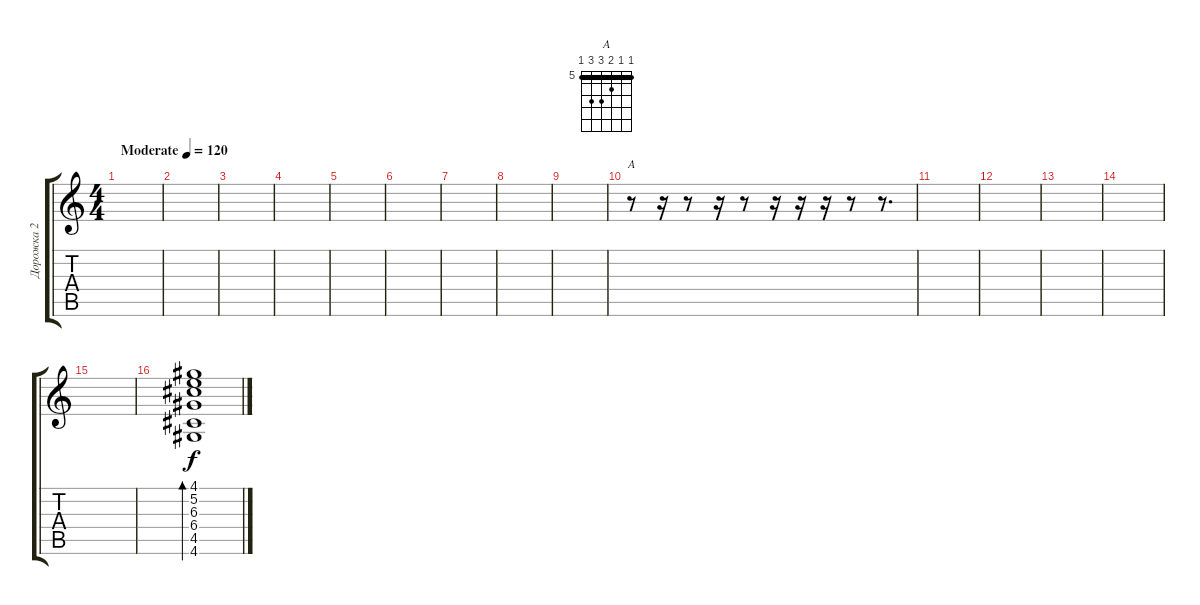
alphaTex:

\track ("Дорожка 2" "Дорожка 2") {instrument acousticguitarsteel}
\staff {score tabs}
\tuning (E4 B3 G3 D3 A2 E2) {hide}
\chord ("A" 5 5 6 7 7 5) {firstfret 5 barre 5}
\ts (4 4)
\tempo (120 "Moderate")
\clef g2
\ks c
|
|
|
|
|
|
|
|
|
r.8{ch "A"} r.16 r.8 r.16 r.8 r.16 r.16 r.16 r.8 r.8{d} |
|
|
|
|
|
(4.1 5.2 6.3 6.4 4.5 4.6).1{bd 240}
